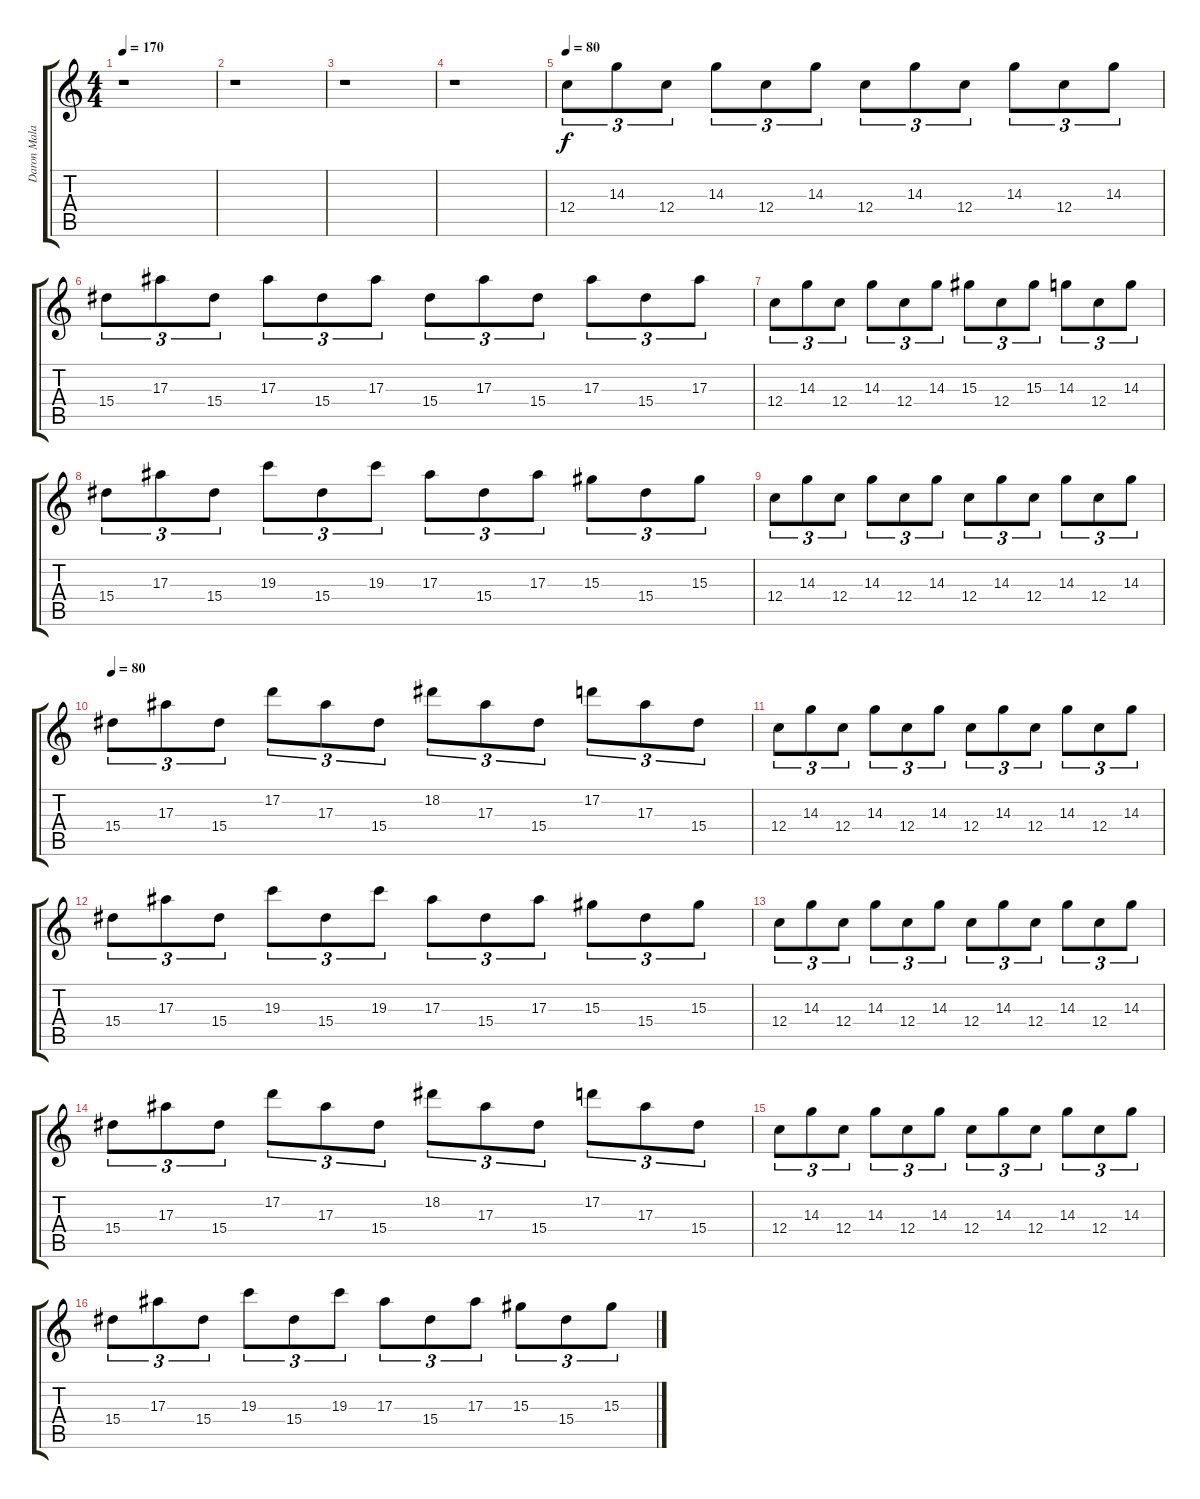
\track ("Daron Malakian (clean)" "Daron Mala") {instrument electricguitarclean}
\staff {score tabs}
\tuning (D4 A3 F3 C3 G2 C2) {hide}
\ts (4 4)
\tempo 170
\clef g2
\ks c
r.1{dy f} |
r.1 |
r.1 |
r.1 |
\tempo 80
12.4.8{tu (3 2)} 14.3.8{tu (3 2)} 12.4.8{tu (3 2)} 14.3.8{tu (3 2)} 12.4.8{tu (3 2)} 14.3.8{tu (3 2)} 12.4.8{tu (3 2)} 14.3.8{tu (3 2)} 12.4.8{tu (3 2)} 14.3.8{tu (3 2)} 12.4.8{tu (3 2)} 14.3.8{tu (3 2)} |
15.4.8{tu (3 2)} 17.3.8{tu (3 2)} 15.4.8{tu (3 2)} 17.3.8{tu (3 2)} 15.4.8{tu (3 2)} 17.3.8{tu (3 2)} 15.4.8{tu (3 2)} 17.3.8{tu (3 2)} 15.4.8{tu (3 2)} 17.3.8{tu (3 2)} 15.4.8{tu (3 2)} 17.3.8{tu (3 2)} |
12.4.8{tu (3 2)} 14.3.8{tu (3 2)} 12.4.8{tu (3 2)} 14.3.8{tu (3 2)} 12.4.8{tu (3 2)} 14.3.8{tu (3 2)} 15.3.8{tu (3 2)} 12.4.8{tu (3 2)} 15.3.8{tu (3 2)} 14.3.8{tu (3 2)} 12.4.8{tu (3 2)} 14.3.8{tu (3 2)} |
15.4.8{tu (3 2)} 17.3.8{tu (3 2)} 15.4.8{tu (3 2)} 19.3.8{tu (3 2)} 15.4.8{tu (3 2)} 19.3.8{tu (3 2)} 17.3.8{tu (3 2)} 15.4.8{tu (3 2)} 17.3.8{tu (3 2)} 15.3.8{tu (3 2)} 15.4.8{tu (3 2)} 15.3.8{tu (3 2)} |
12.4.8{tu (3 2)} 14.3.8{tu (3 2)} 12.4.8{tu (3 2)} 14.3.8{tu (3 2)} 12.4.8{tu (3 2)} 14.3.8{tu (3 2)} 12.4.8{tu (3 2)} 14.3.8{tu (3 2)} 12.4.8{tu (3 2)} 14.3.8{tu (3 2)} 12.4.8{tu (3 2)} 14.3.8{tu (3 2)} |
\tempo 80
15.4.8{tu (3 2)} 17.3.8{tu (3 2)} 15.4.8{tu (3 2)} 17.2.8{tu (3 2)} 17.3.8{tu (3 2)} 15.4.8{tu (3 2)} 18.2.8{tu (3 2)} 17.3.8{tu (3 2)} 15.4.8{tu (3 2)} 17.2.8{tu (3 2)} 17.3.8{tu (3 2)} 15.4.8{tu (3 2)} |
12.4.8{tu (3 2)} 14.3.8{tu (3 2)} 12.4.8{tu (3 2)} 14.3.8{tu (3 2)} 12.4.8{tu (3 2)} 14.3.8{tu (3 2)} 12.4.8{tu (3 2)} 14.3.8{tu (3 2)} 12.4.8{tu (3 2)} 14.3.8{tu (3 2)} 12.4.8{tu (3 2)} 14.3.8{tu (3 2)} |
15.4.8{tu (3 2)} 17.3.8{tu (3 2)} 15.4.8{tu (3 2)} 19.3.8{tu (3 2)} 15.4.8{tu (3 2)} 19.3.8{tu (3 2)} 17.3.8{tu (3 2)} 15.4.8{tu (3 2)} 17.3.8{tu (3 2)} 15.3.8{tu (3 2)} 15.4.8{tu (3 2)} 15.3.8{tu (3 2)} |
12.4.8{tu (3 2)} 14.3.8{tu (3 2)} 12.4.8{tu (3 2)} 14.3.8{tu (3 2)} 12.4.8{tu (3 2)} 14.3.8{tu (3 2)} 12.4.8{tu (3 2)} 14.3.8{tu (3 2)} 12.4.8{tu (3 2)} 14.3.8{tu (3 2)} 12.4.8{tu (3 2)} 14.3.8{tu (3 2)} |
15.4.8{tu (3 2)} 17.3.8{tu (3 2)} 15.4.8{tu (3 2)} 17.2.8{tu (3 2)} 17.3.8{tu (3 2)} 15.4.8{tu (3 2)} 18.2.8{tu (3 2)} 17.3.8{tu (3 2)} 15.4.8{tu (3 2)} 17.2.8{tu (3 2)} 17.3.8{tu (3 2)} 15.4.8{tu (3 2)} |
12.4.8{tu (3 2)} 14.3.8{tu (3 2)} 12.4.8{tu (3 2)} 14.3.8{tu (3 2)} 12.4.8{tu (3 2)} 14.3.8{tu (3 2)} 12.4.8{tu (3 2)} 14.3.8{tu (3 2)} 12.4.8{tu (3 2)} 14.3.8{tu (3 2)} 12.4.8{tu (3 2)} 14.3.8{tu (3 2)} |
15.4.8{tu (3 2)} 17.3.8{tu (3 2)} 15.4.8{tu (3 2)} 19.3.8{tu (3 2)} 15.4.8{tu (3 2)} 19.3.8{tu (3 2)} 17.3.8{tu (3 2)} 15.4.8{tu (3 2)} 17.3.8{tu (3 2)} 15.3.8{tu (3 2)} 15.4.8{tu (3 2)} 15.3.8{tu (3 2)}
